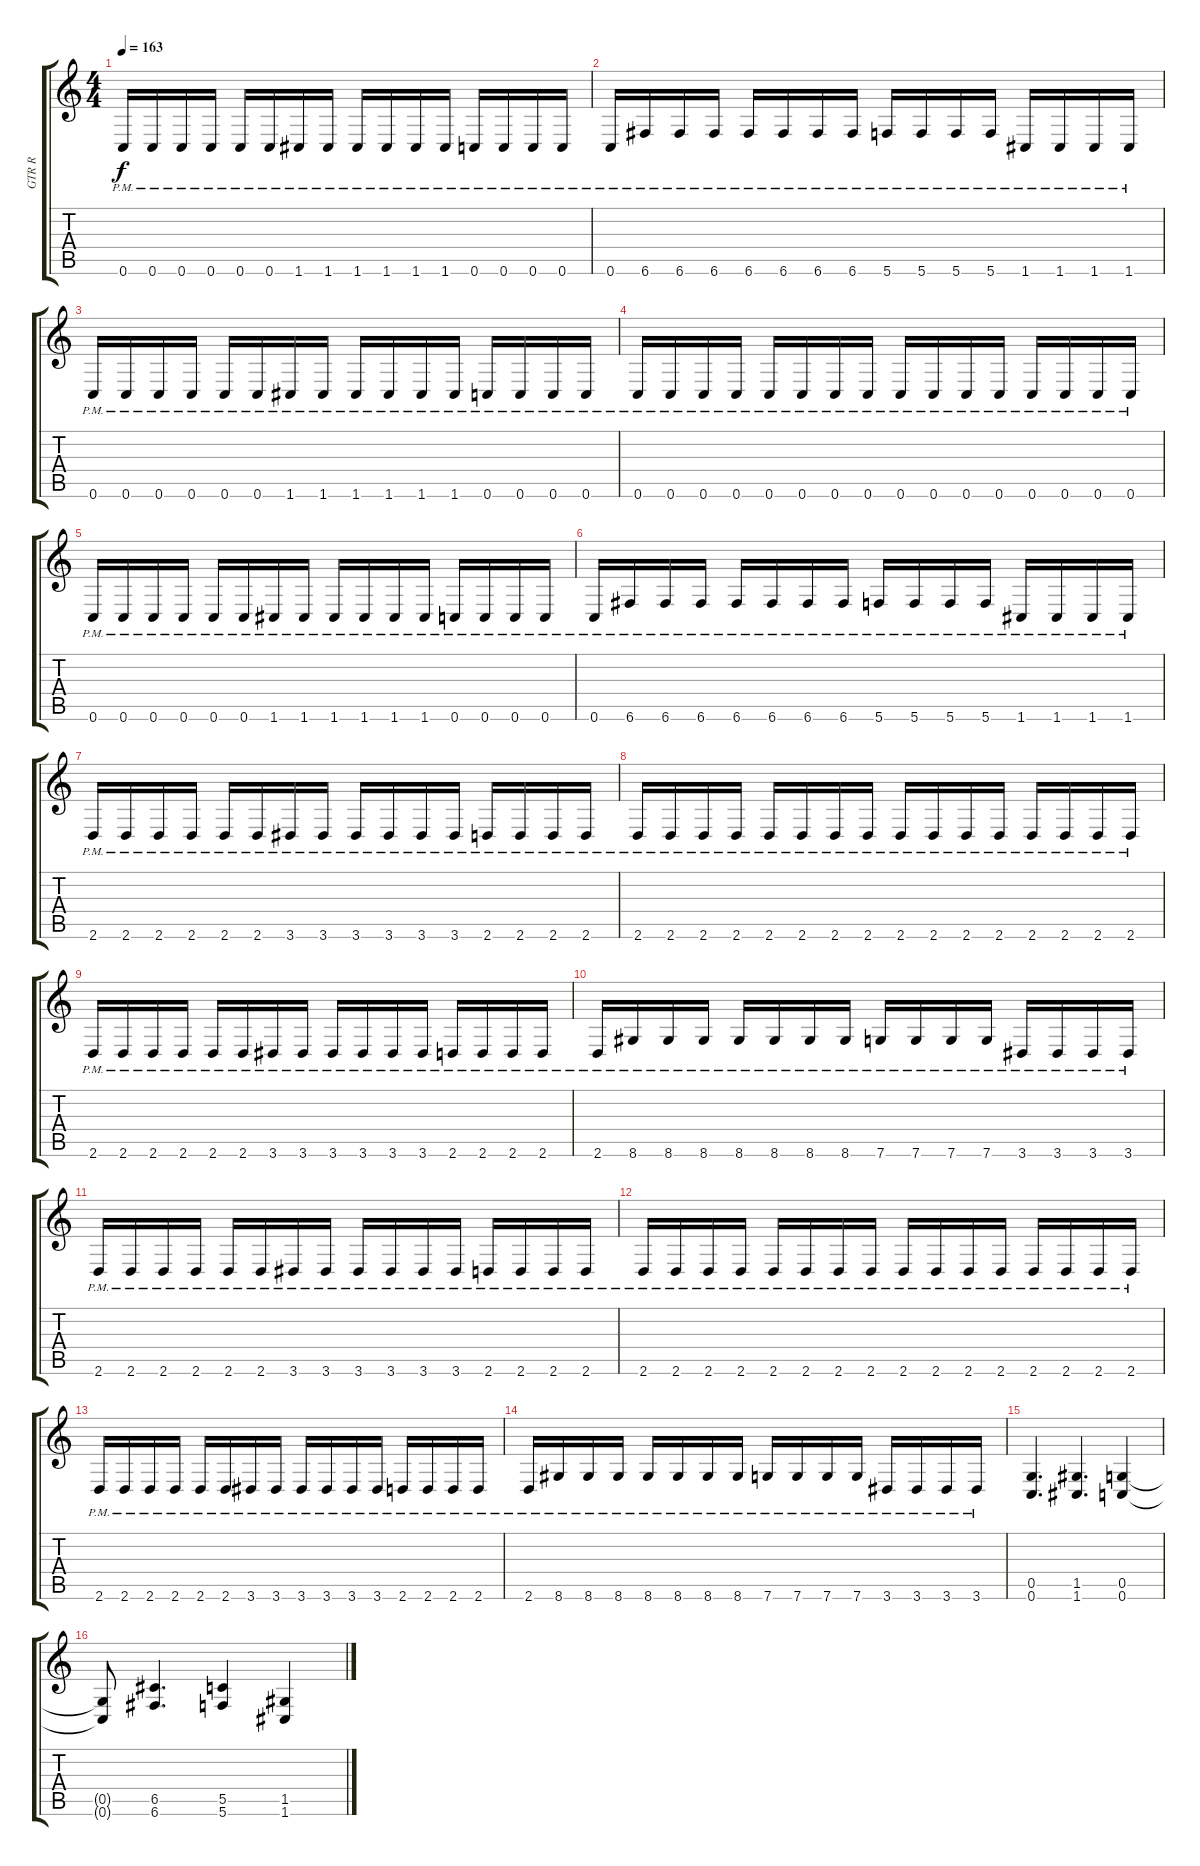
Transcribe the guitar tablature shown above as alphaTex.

\track ("GTR R" "GTR R") {instrument overdrivenguitar}
\staff {score tabs}
\tuning (D4 A3 F3 C3 G2 C2) {hide}
\ts (4 4)
\tempo 163
\clef g2
\ks c
0.6{pm}.16{dy f} 0.6{pm}.16 0.6{pm}.16 0.6{pm}.16 0.6{pm}.16 0.6{pm}.16 1.6{pm}.16 1.6{pm}.16 1.6{pm}.16 1.6{pm}.16 1.6{pm}.16 1.6{pm}.16 0.6{pm}.16 0.6{pm}.16 0.6{pm}.16 0.6{pm}.16 |
0.6{pm}.16 6.6{pm}.16 6.6{pm}.16 6.6{pm}.16 6.6{pm}.16 6.6{pm}.16 6.6{pm}.16 6.6{pm}.16 5.6{pm}.16 5.6{pm}.16 5.6{pm}.16 5.6{pm}.16 1.6{pm}.16 1.6{pm}.16 1.6{pm}.16 1.6{pm}.16 |
0.6{pm}.16 0.6{pm}.16 0.6{pm}.16 0.6{pm}.16 0.6{pm}.16 0.6{pm}.16 1.6{pm}.16 1.6{pm}.16 1.6{pm}.16 1.6{pm}.16 1.6{pm}.16 1.6{pm}.16 0.6{pm}.16 0.6{pm}.16 0.6{pm}.16 0.6{pm}.16 |
0.6{pm}.16 0.6{pm}.16 0.6{pm}.16 0.6{pm}.16 0.6{pm}.16 0.6{pm}.16 0.6{pm}.16 0.6{pm}.16 0.6{pm}.16 0.6{pm}.16 0.6{pm}.16 0.6{pm}.16 0.6{pm}.16 0.6{pm}.16 0.6{pm}.16 0.6{pm}.16 |
0.6{pm}.16 0.6{pm}.16 0.6{pm}.16 0.6{pm}.16 0.6{pm}.16 0.6{pm}.16 1.6{pm}.16 1.6{pm}.16 1.6{pm}.16 1.6{pm}.16 1.6{pm}.16 1.6{pm}.16 0.6{pm}.16 0.6{pm}.16 0.6{pm}.16 0.6{pm}.16 |
0.6{pm}.16 6.6{pm}.16 6.6{pm}.16 6.6{pm}.16 6.6{pm}.16 6.6{pm}.16 6.6{pm}.16 6.6{pm}.16 5.6{pm}.16 5.6{pm}.16 5.6{pm}.16 5.6{pm}.16 1.6{pm}.16 1.6{pm}.16 1.6{pm}.16 1.6{pm}.16 |
2.6{pm}.16 2.6{pm}.16 2.6{pm}.16 2.6{pm}.16 2.6{pm}.16 2.6{pm}.16 3.6{pm}.16 3.6{pm}.16 3.6{pm}.16 3.6{pm}.16 3.6{pm}.16 3.6{pm}.16 2.6{pm}.16 2.6{pm}.16 2.6{pm}.16 2.6{pm}.16 |
2.6{pm}.16 2.6{pm}.16 2.6{pm}.16 2.6{pm}.16 2.6{pm}.16 2.6{pm}.16 2.6{pm}.16 2.6{pm}.16 2.6{pm}.16 2.6{pm}.16 2.6{pm}.16 2.6{pm}.16 2.6{pm}.16 2.6{pm}.16 2.6{pm}.16 2.6{pm}.16 |
2.6{pm}.16 2.6{pm}.16 2.6{pm}.16 2.6{pm}.16 2.6{pm}.16 2.6{pm}.16 3.6{pm}.16 3.6{pm}.16 3.6{pm}.16 3.6{pm}.16 3.6{pm}.16 3.6{pm}.16 2.6{pm}.16 2.6{pm}.16 2.6{pm}.16 2.6{pm}.16 |
2.6{pm}.16 8.6{pm}.16 8.6{pm}.16 8.6{pm}.16 8.6{pm}.16 8.6{pm}.16 8.6{pm}.16 8.6{pm}.16 7.6{pm}.16 7.6{pm}.16 7.6{pm}.16 7.6{pm}.16 3.6{pm}.16 3.6{pm}.16 3.6{pm}.16 3.6{pm}.16 |
2.6{pm}.16 2.6{pm}.16 2.6{pm}.16 2.6{pm}.16 2.6{pm}.16 2.6{pm}.16 3.6{pm}.16 3.6{pm}.16 3.6{pm}.16 3.6{pm}.16 3.6{pm}.16 3.6{pm}.16 2.6{pm}.16 2.6{pm}.16 2.6{pm}.16 2.6{pm}.16 |
2.6{pm}.16 2.6{pm}.16 2.6{pm}.16 2.6{pm}.16 2.6{pm}.16 2.6{pm}.16 2.6{pm}.16 2.6{pm}.16 2.6{pm}.16 2.6{pm}.16 2.6{pm}.16 2.6{pm}.16 2.6{pm}.16 2.6{pm}.16 2.6{pm}.16 2.6{pm}.16 |
2.6{pm}.16 2.6{pm}.16 2.6{pm}.16 2.6{pm}.16 2.6{pm}.16 2.6{pm}.16 3.6{pm}.16 3.6{pm}.16 3.6{pm}.16 3.6{pm}.16 3.6{pm}.16 3.6{pm}.16 2.6{pm}.16 2.6{pm}.16 2.6{pm}.16 2.6{pm}.16 |
2.6{pm}.16 8.6{pm}.16 8.6{pm}.16 8.6{pm}.16 8.6{pm}.16 8.6{pm}.16 8.6{pm}.16 8.6{pm}.16 7.6{pm}.16 7.6{pm}.16 7.6{pm}.16 7.6{pm}.16 3.6{pm}.16 3.6{pm}.16 3.6{pm}.16 3.6{pm}.16 |
(0.5 0.6).4{d} (1.5 1.6).4{d} (0.5 0.6).4 |
(0.5{t} 0.6{t}).8 (6.5 6.6).4{d} (5.5 5.6).4 (1.5 1.6).4
